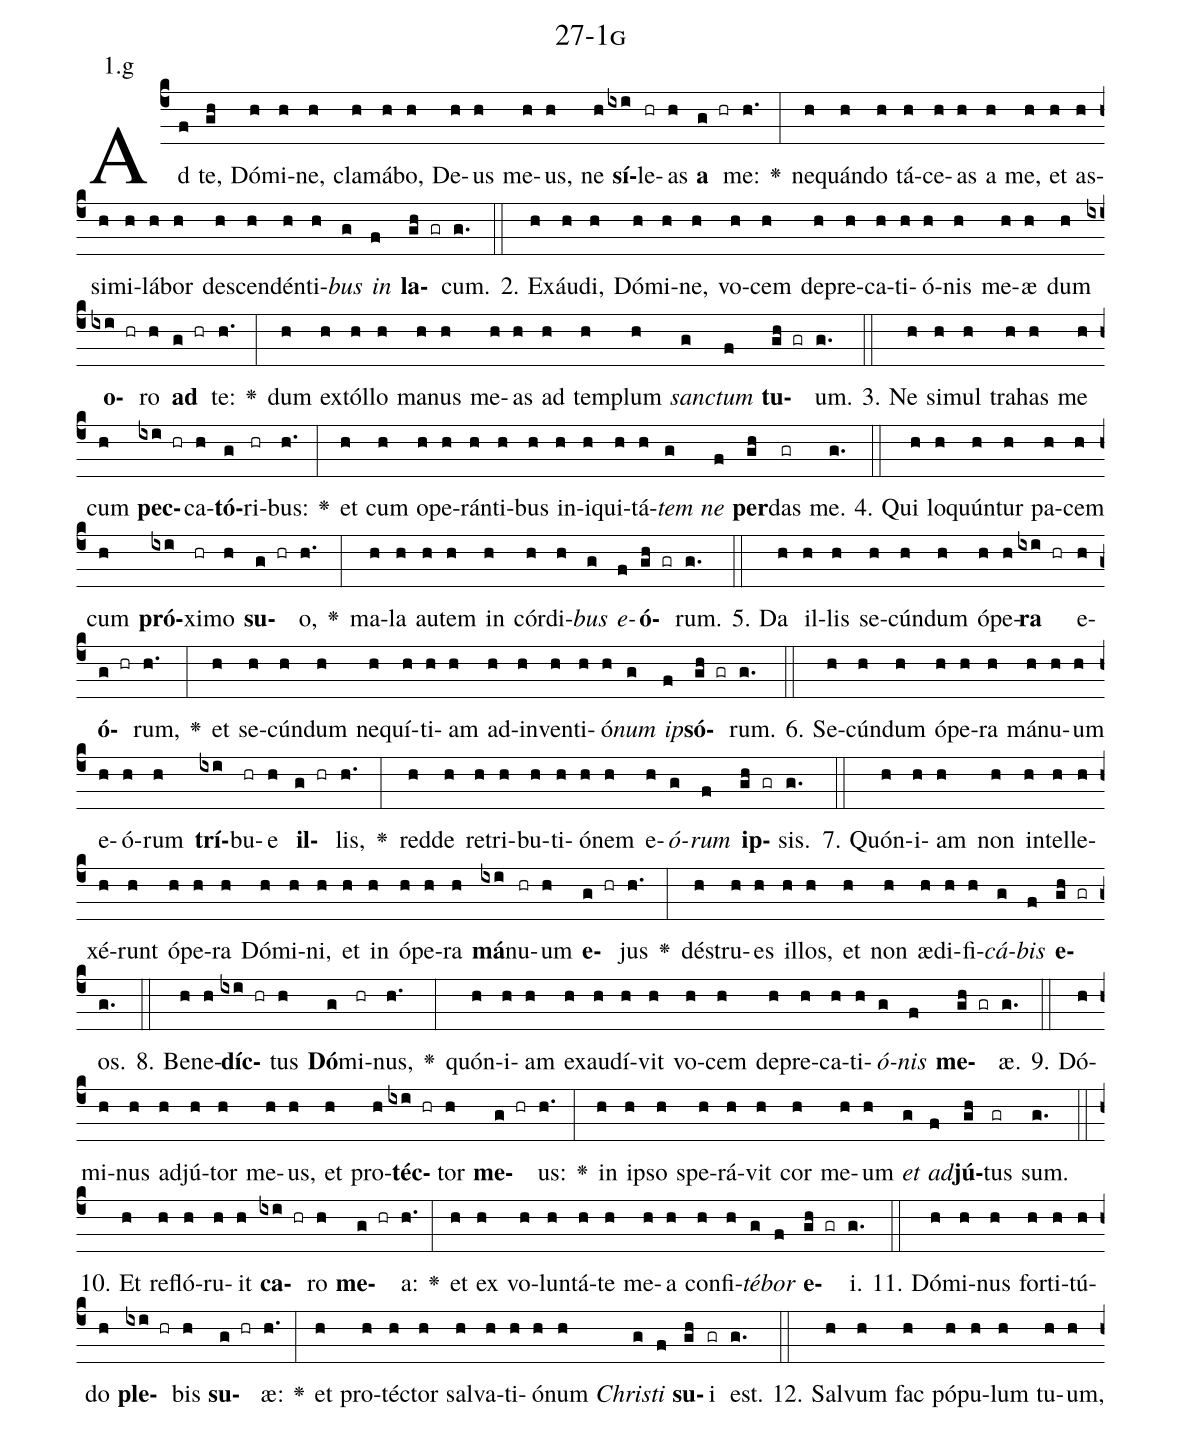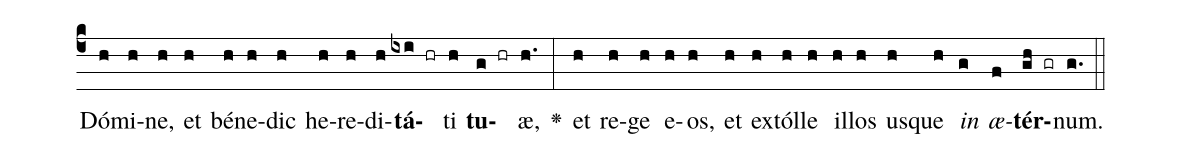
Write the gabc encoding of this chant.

name: 27-1g;
annotation: 1.g;
%%
(c4)Ad(f) te,(gh) Dó(h)mi(h)ne,(h) cla(h)má(h)bo,(h) De(h)us(h) me(h)us,(h) ne(h) <b>sí</b>(ixi)le(hr)as(h) <b>a</b>(g hr) me:(h.) <v>\greheightstar</v>(:) ne(h)quán(h)do(h) tá(h)ce(h)as(h) a(h) me,(h) et(h) as(h)si(h)mi(h)lá(h)bor(h) de(h)scen(h)dén(h)ti(h)<i>bus</i>(g) <i>in</i>(f) <b>la</b>(gh gr)cum.(g.) (::)
2. Ex(h)áu(h)di,(h) Dó(h)mi(h)ne,(h) vo(h)cem(h) de(h)pre(h)ca(h)ti(h)ó(h)nis(h) me(h)æ(h) dum(h) <b>o</b>(ixi hr)ro(h) <b>ad</b>(g hr) te:(h.) <v>\greheightstar</v>(:) dum(h) ex(h)tól(h)lo(h) ma(h)nus(h) me(h)as(h) ad(h) tem(h)plum(h) <i>sanc</i>(g)<i>tum</i>(f) <b>tu</b>(gh gr)um.(g.) (::)
3. Ne(h) si(h)mul(h) tra(h)has(h) me(h) cum(h) <b>pec</b>(ixi hr)ca(h)<b>tó</b>(g)ri(hr)bus:(h.) <v>\greheightstar</v>(:) et(h) cum(h) o(h)pe(h)rán(h)ti(h)bus(h) in(h)i(h)qui(h)tá(h)<i>tem</i>(g) <i>ne</i>(f) <b>per</b>(gh)das(gr) me.(g.) (::)
4. Qui(h) lo(h)quún(h)tur(h) pa(h)cem(h) cum(h) <b>pró</b>(ixi)xi(hr)mo(h) <b>su</b>(g hr)o,(h.) <v>\greheightstar</v>(:) ma(h)la(h) au(h)tem(h) in(h) cór(h)di(h)<i>bus</i>(g) <i>e</i>(f)<b>ó</b>(gh gr)rum.(g.) (::)
5. Da(h) il(h)lis(h) se(h)cún(h)dum(h) ó(h)pe(h)<b>ra</b>(ixi hr) e(h)<b>ó</b>(g hr)rum,(h.) <v>\greheightstar</v>(:) et(h) se(h)cún(h)dum(h) ne(h)quí(h)ti(h)am(h) ad(h)in(h)ven(h)ti(h)ó(h)<i>num</i>(g) <i>ip</i>(f)<b>só</b>(gh gr)rum.(g.) (::)
6. Se(h)cún(h)dum(h) ó(h)pe(h)ra(h) má(h)nu(h)um(h) e(h)ó(h)rum(h) <b>trí</b>(ixi)bu(hr)e(h) <b>il</b>(g hr)lis,(h.) <v>\greheightstar</v>(:) red(h)de(h) re(h)tri(h)bu(h)ti(h)ó(h)nem(h) e(h)<i>ó</i>(g)<i>rum</i>(f) <b>ip</b>(gh gr)sis.(g.) (::)
7. Quón(h)i(h)am(h) non(h) in(h)tel(h)le(h)xé(h)runt(h) ó(h)pe(h)ra(h) Dó(h)mi(h)ni,(h) et(h) in(h) ó(h)pe(h)ra(h) <b>má</b>(ixi)nu(hr)um(h) <b>e</b>(g hr)jus(h.) <v>\greheightstar</v>(:) dé(h)stru(h)es(h) il(h)los,(h) et(h) non(h) æ(h)di(h)fi(h)<i>cá</i>(g)<i>bis</i>(f) <b>e</b>(gh gr)os.(g.) (::)
8. Be(h)ne(h)<b>díc</b>(ixi hr)tus(h) <b>Dó</b>(g)mi(hr)nus,(h.) <v>\greheightstar</v>(:) quón(h)i(h)am(h) ex(h)au(h)dí(h)vit(h) vo(h)cem(h) de(h)pre(h)ca(h)ti(h)<i>ó</i>(g)<i>nis</i>(f) <b>me</b>(gh gr)æ.(g.) (::)
9. Dó(h)mi(h)nus(h) ad(h)jú(h)tor(h) me(h)us,(h) et(h) pro(h)<b>téc</b>(ixi hr)tor(h) <b>me</b>(g hr)us:(h.) <v>\greheightstar</v>(:) in(h) ip(h)so(h) spe(h)rá(h)vit(h) cor(h) me(h)um(h) <i>et</i>(g) <i>ad</i>(f)<b>jú</b>(gh)tus(gr) sum.(g.) (::)
10. Et(h) re(h)fló(h)ru(h)it(h) <b>ca</b>(ixi hr)ro(h) <b>me</b>(g hr)a:(h.) <v>\greheightstar</v>(:) et(h) ex(h) vo(h)lun(h)tá(h)te(h) me(h)a(h) con(h)fi(h)<i>té</i>(g)<i>bor</i>(f) <b>e</b>(gh gr)i.(g.) (::)
11. Dó(h)mi(h)nus(h) for(h)ti(h)tú(h)do(h) <b>ple</b>(ixi hr)bis(h) <b>su</b>(g hr)æ:(h.) <v>\greheightstar</v>(:) et(h) pro(h)téc(h)tor(h) sal(h)va(h)ti(h)ó(h)num(h) <i>Chris</i>(g)<i>ti</i>(f) <b>su</b>(gh)i(gr) est.(g.) (::)
12. Sal(h)vum(h) fac(h) pó(h)pu(h)lum(h) tu(h)um,(h) Dó(h)mi(h)ne,(h) et(h) bé(h)ne(h)dic(h) he(h)re(h)di(h)<b>tá</b>(ixi hr)ti(h) <b>tu</b>(g hr)æ,(h.) <v>\greheightstar</v>(:) et(h) re(h)ge(h) e(h)os,(h) et(h) ex(h)tól(h)le(h) il(h)los(h) us(h)que(h) <i>in</i>(g) <i>æ</i>(f)<b>tér</b>(gh gr)num.(g.) (::)
